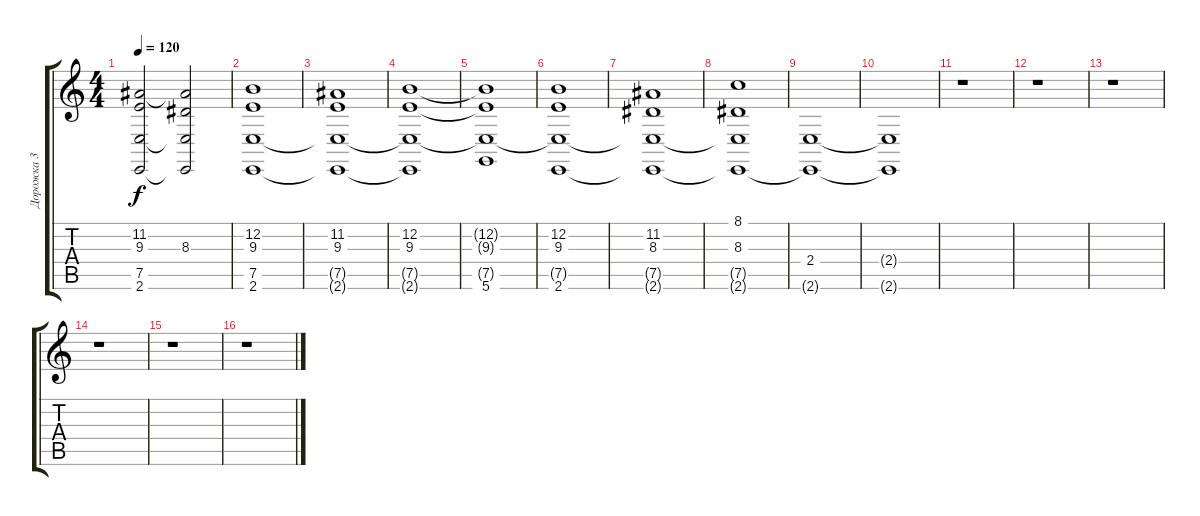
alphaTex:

\track ("Дорожка 3" "Дорожка 3") {instrument stringensemble2}
\staff {score tabs}
\tuning (E4 B3 G3 D3 A2 D2) {hide}
\ts (4 4)
\tempo 120
\clef g2
\ks c
(11.2 9.3 7.5{t} 2.6{t}).2{dy f} (11.2{t} 8.3 7.5{t} 2.6{t}).2 |
(12.2 9.3 7.5 2.6).1 |
(11.2 9.3 7.5{t} 2.6{t}).1 |
(12.2 9.3 7.5{t} 2.6{t}).1 |
(12.2{t} 9.3{t} 7.5{t} 5.6).1 |
(12.2 9.3 7.5{t} 2.6).1 |
(11.2 8.3 7.5{t} 2.6{t}).1 |
(8.1 8.3 7.5{t} 2.6{t}).1 |
(2.4 2.6{t}).1 |
(2.4{t} 2.6{t}).1 |
r.1 |
r.1 |
r.1 |
r.1 |
r.1 |
r.1
